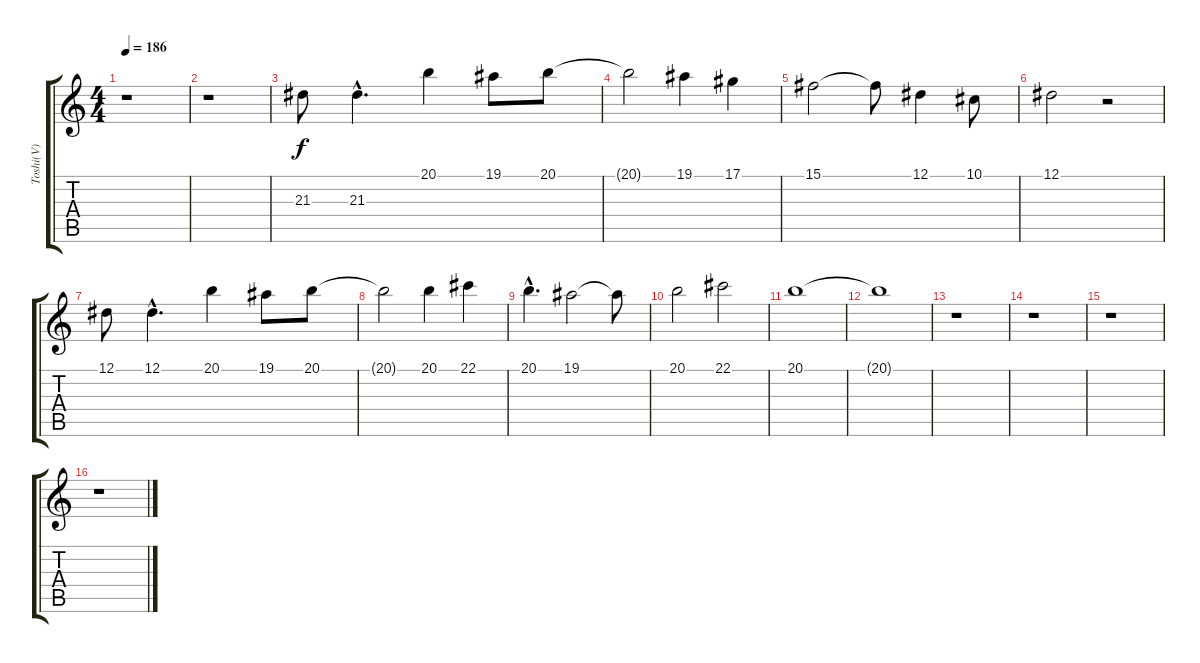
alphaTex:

\track ("Toshi(V)" "Toshi(V)") {instrument tenorsax}
\staff {score tabs}
\tuning (Eb4 Bb3 Gb3 Db3 Ab2 Eb2) {hide}
\ts (4 4)
\tempo 186
\clef g2
\ks c
r.1{dy f} |
r.1 |
21.3.8 21.3{hac}.4{d} 20.1.4 19.1.8 20.1.8 |
20.1{t}.2 19.1.4 17.1.4 |
15.1.2 15.1{t}.8 12.1.4 10.1.8 |
12.1.2 r.2 |
12.1.8 12.1{hac}.4{d} 20.1.4 19.1.8 20.1.8 |
20.1{t}.2 20.1.4 22.1.4 |
20.1{hac}.4{d} 19.1.2 19.1{t}.8 |
20.1.2 22.1.2 |
20.1.1 |
20.1{t}.1 |
r.1 |
r.1 |
r.1 |
r.1
